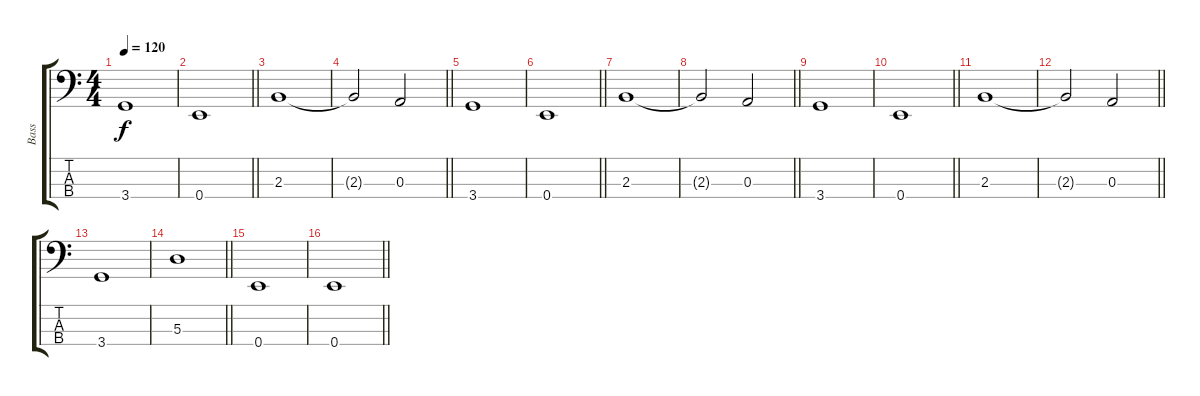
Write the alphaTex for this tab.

\track ("Bass" "Bass") {instrument electricbassfinger}
\staff {score tabs}
\tuning (G2 D2 A1 E1) {hide}
\ts (4 4)
\tempo 120
\clef f4
\ks c
3.4.1{dy f} |
\barLineRight lightlight
0.4.1 |
2.3.1 |
\barLineRight lightlight
2.3{t}.2 0.3.2 |
3.4.1 |
\barLineRight lightlight
0.4.1 |
2.3.1 |
\barLineRight lightlight
2.3{t}.2 0.3.2 |
3.4.1 |
\barLineRight lightlight
0.4.1 |
2.3.1 |
\barLineRight lightlight
2.3{t}.2 0.3.2 |
3.4.1 |
\barLineRight lightlight
5.3.1 |
0.4.1 |
\barLineRight lightlight
0.4.1
